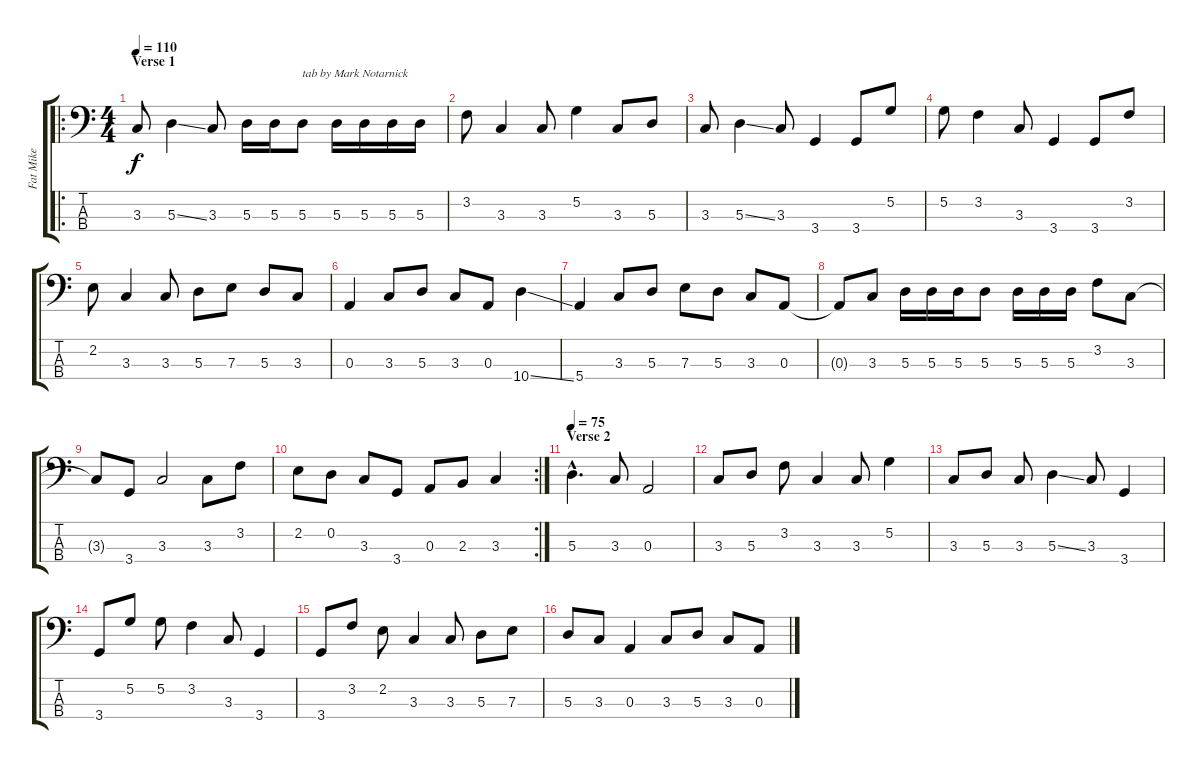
\track ("Fat Mike" "Fat Mike") {instrument electricbasspick}
\staff {score tabs}
\tuning (G2 D2 A1 E1) {hide}
\ro
\ts (4 4)
\section ("" "Verse 1")
\tempo 110
\tempo 75
\tempo 110
\clef f4
\ks c
3.3.8{dy f instrument electricbasspick} 5.3{ss}.4 3.3.8 5.3.16 5.3.16 5.3.8{txt "tab by Mark Notarnick"} 5.3.16 5.3.16 5.3.16 5.3.16 |
3.2.8 3.3.4 3.3.8 5.2.4 3.3.8 5.3.8 |
3.3.8 5.3{ss}.4 3.3.8 3.4.4 3.4.8 5.2.8 |
5.2.8 3.2.4 3.3.8 3.4.4 3.4.8 3.2.8 |
2.2.8 3.3.4 3.3.8 5.3.8 7.3.8 5.3.8 3.3.8 |
0.3.4 3.3.8 5.3.8 3.3.8 0.3.8 10.4{ss}.4 |
5.4.4 3.3.8 5.3.8 7.3.8 5.3.8 3.3.8 0.3.8 |
0.3{t}.8 3.3.8 5.3.16 5.3.16 5.3.16 5.3.8 5.3.16 5.3.16 5.3.16 3.2.8 3.3.8 |
3.3{t}.8 3.4.8 3.3.2 3.3.8 3.2.8 |
\rc 2
2.2.8 0.2.8 3.3.8 3.4.8 0.3.8 2.3.8 3.3.4 |
\section ("" "Verse 2")
\tempo 75
5.3{hac}.4{d} 3.3.8 0.3.2 |
3.3.8 5.3.8 3.2.8 3.3.4 3.3.8 5.2.4 |
3.3.8 5.3.8 3.3.8 5.3{ss}.4 3.3.8 3.4.4 |
3.4.8 5.2.8 5.2.8 3.2.4 3.3.8 3.4.4 |
3.4.8 3.2.8 2.2.8 3.3.4 3.3.8 5.3.8 7.3.8 |
5.3.8 3.3.8 0.3.4 3.3.8 5.3.8 3.3.8 0.3.8
